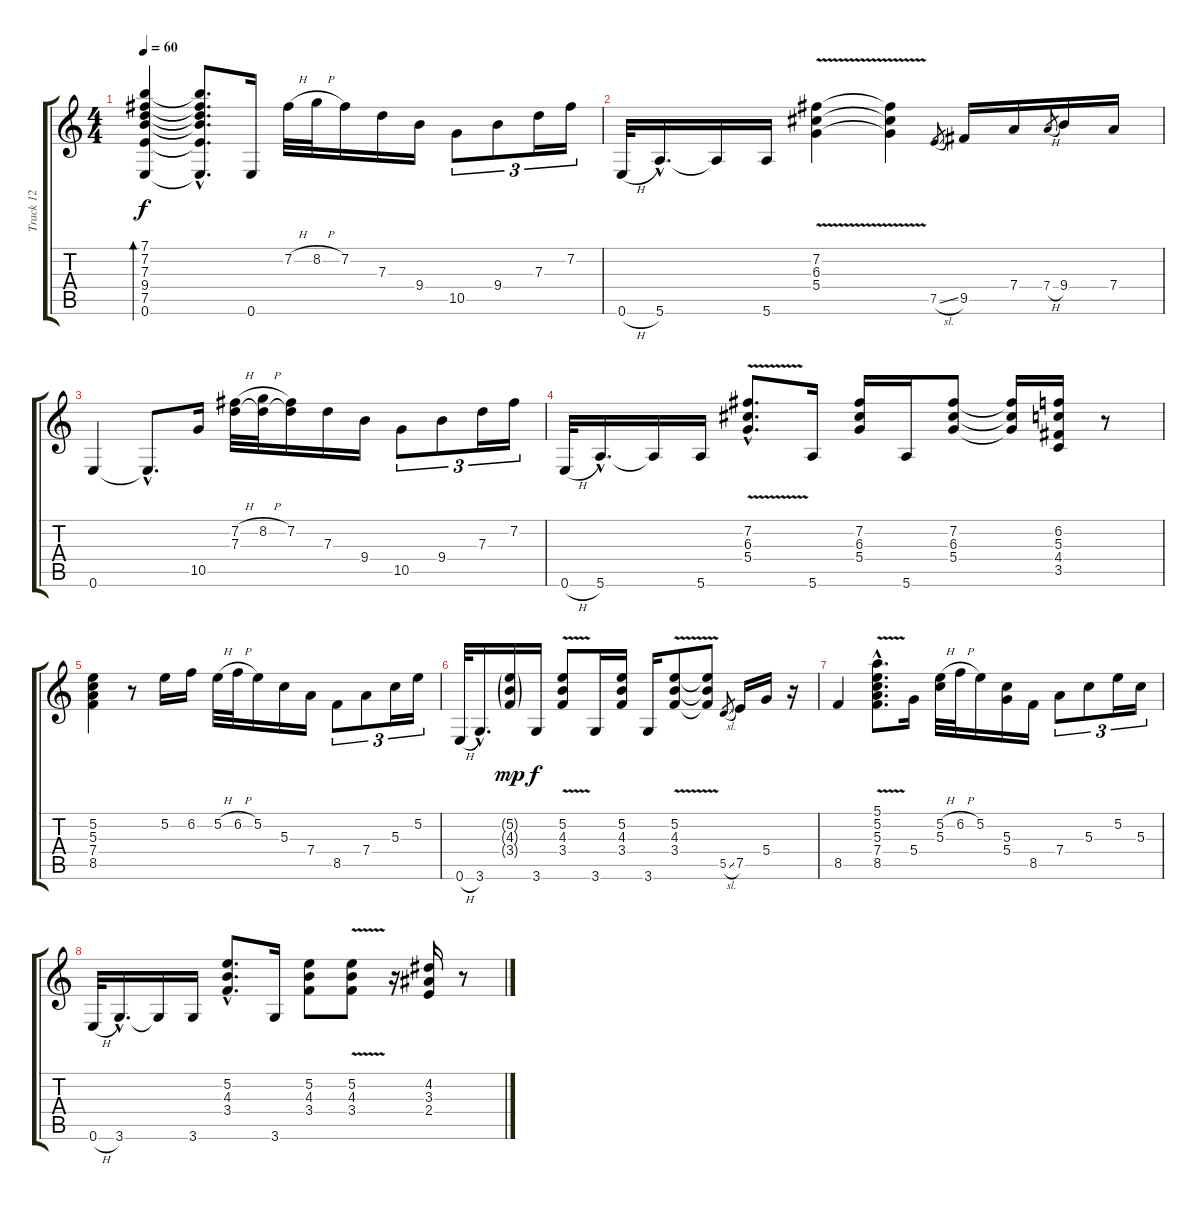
\track ("Track 12" "Track 12") {instrument electricguitarjazz}
\staff {score tabs}
\tuning (E4 B3 G3 D3 A2 E2) {hide}
\ts (4 4)
\tempo 60
\clef g2
\ks c
(7.1 7.2 7.3 9.4 7.5 0.6).4{bd 240 dy f} (7.1{hac t} 7.2{hac t} 7.3{hac t} 9.4{hac t} 7.5{hac t} 0.6{hac t}).8{d} 0.6.16 7.2{h}.32 8.2{h}.32 7.2.16 7.3.16 9.4.16 10.5.8{tu (3 2)} 9.4.8{tu (3 2)} 7.3.16{tu (3 2)} 7.2.16{tu (3 2)} |
0.6{h}.32 5.6{hac}.16{d} 5.6{t}.16 5.6.16 (7.2{v} 6.3{v} 5.4{v}).4 (7.2{t} 6.3{t} 5.4{t}).4 7.5{sl}.8{gr} 9.5.16 7.4.16 7.4{h}.8{gr} 9.4.16 7.4.16 |
0.6.4 0.6{hac t}.8{d} 10.5.16 (7.2{h} 7.3).32 (8.2{h} 7.3{t}).32 (7.2 7.3{t}).16 7.3.16 9.4.16 10.5.8{tu (3 2)} 9.4.8{tu (3 2)} 7.3.16{tu (3 2)} 7.2.16{tu (3 2)} |
0.6{h}.32 5.6{hac}.16{d} 5.6{t}.16 5.6.16 (7.2{v hac} 6.3{v hac} 5.4{v hac}).8{d} 5.6.16 (7.2 6.3 5.4).16 5.6.16 (7.2 6.3 5.4).8 (7.2{t} 6.3{t} 5.4{t}).16 (6.2 5.3 4.4 3.5).16 r.8 |
(5.2 5.3 7.4 8.5).4 r.8 5.2.16 6.2.16 5.2{h}.32 6.2{h}.32 5.2.16 5.3.16 7.4.16 8.5.8{tu (3 2)} 7.4.8{tu (3 2)} 5.3.16{tu (3 2)} 5.2.16{tu (3 2)} |
0.6{h}.32 3.6{hac}.16{d} (5.2{g} 4.3{g} 3.4{g}).16{dy mp} 3.6.16{dy f} (5.2{v} 4.3{v} 3.4{v}).8 3.6.16 (5.2 4.3 3.4).16 3.6.16 (5.2{v} 4.3{v} 3.4{v}).8 (5.2{t} 4.3{t} 3.4{t}).8 5.5{sl}.8{gr} 7.5.16 5.4.16 r.16 |
8.5.4 (5.1{hac} 5.2{v hac} 5.3{v hac} 7.4{v hac} 8.5{hac}).8{d} 5.4.16 (5.2{h} 5.3).32 6.2{h}.32 5.2.16 (5.3 5.4).16 8.5.16 7.4.8{tu (3 2)} 5.3.8{tu (3 2)} 5.2.16{tu (3 2)} 5.3.16{tu (3 2)} |
0.6{h}.32 3.6{hac}.16{d} 3.6{t}.16 3.6.16 (5.2{hac} 4.3{hac} 3.4{hac}).8{d} 3.6.16 (5.2 4.3 3.4).8 (5.2{v} 4.3{v} 3.4{v}).8 r.16 (4.2 3.3 2.4).16 r.8
